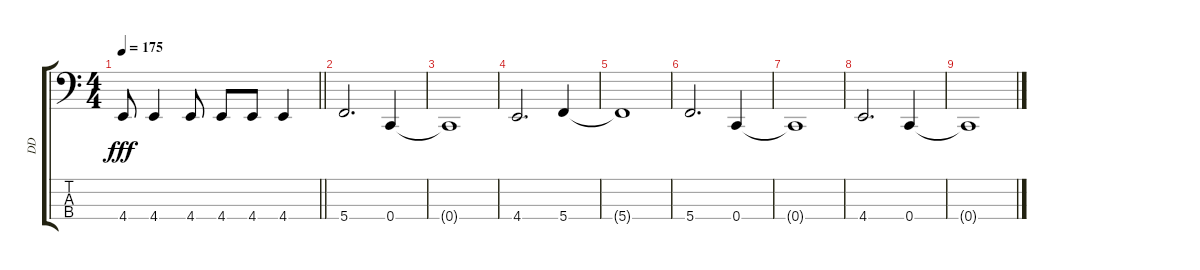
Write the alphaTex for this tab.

\track ("DD" "DD") {instrument electricbassfinger}
\staff {score tabs}
\tuning (F2 C2 G1 C1) {hide}
\ts (4 4)
\tempo 175
\clef f4
\barLineRight lightlight
\ks c
4.4{t}.8{dy fff} 4.4.4 4.4.8 4.4.8 4.4.8 4.4.4 |
\section ("" "")
5.4.2{d} 0.4.4 |
0.4{t}.1 |
4.4.2{d} 5.4.4 |
5.4{t}.1 |
5.4.2{d} 0.4.4 |
0.4{t}.1 |
4.4.2{d} 0.4.4 |
0.4{t}.1
